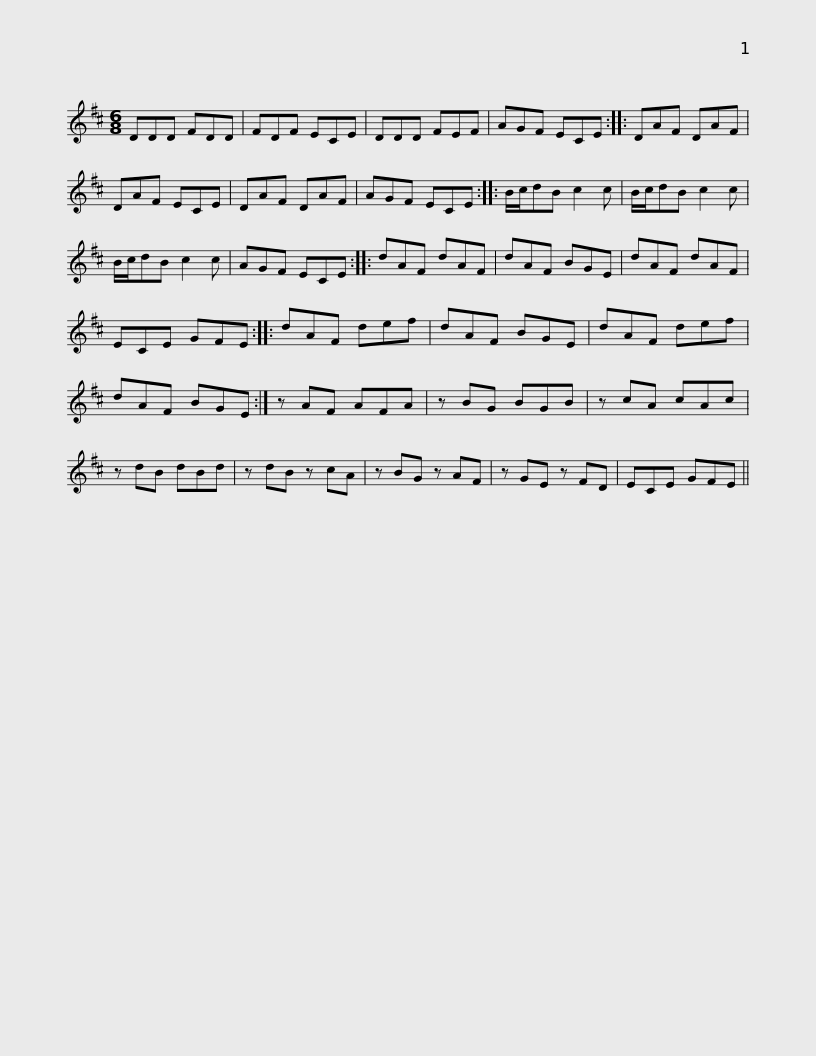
X:1
L:1/8
M:6/8
I:linebreak $
K:D
V:1 treble
V:1
 DDD FDD | FDF ECE | DDD FEF | AGF ECE :: DAF DAF | %5
 DAF ECE | DAF DAF |$ AGF ECE :: B/c/dB c2 c | B/c/dB c2 c | %10
 B/c/dB c2 c | AGF ECE :: dAF dAF | dAF BGE |$ dAF dAF | %15
 ECE GFE :: dAF def | dAF BGE | dAF def | dAF BGE :| %20
 z AF AFA |$ z BG BGB | z cA cAc | z dB dBd | z dB z cA | %25
 z BG z AF | z GE z FD | ECE GFE || %28
